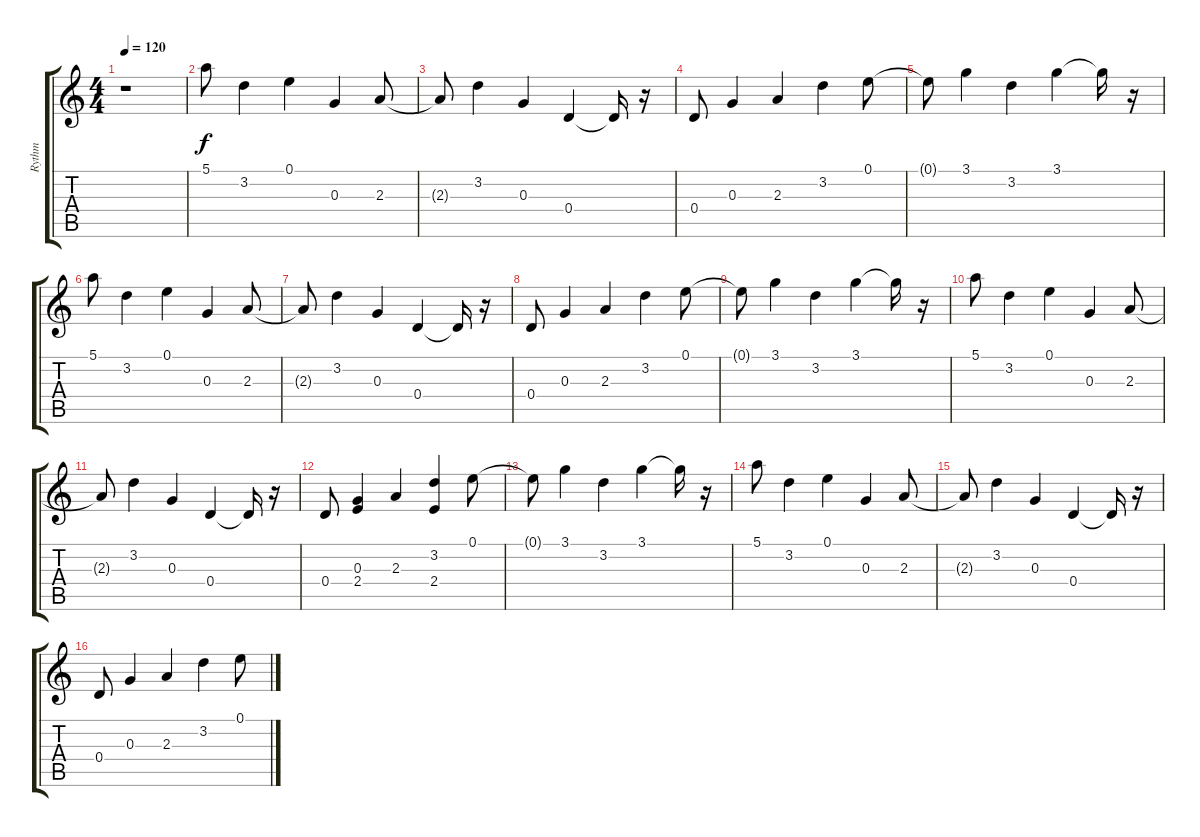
\track ("Rythm" "Rythm") {instrument overdrivenguitar}
\staff {score tabs}
\tuning (E4 B3 G3 D3 A2 E2) {hide}
\ts (4 4)
\tempo 120
\clef g2
\ks c
r.1{dy f instrument overdrivenguitar} |
5.1.8 3.2.4 0.1.4 0.3.4 2.3.8 |
2.3{t}.8 3.2.4 0.3.4 0.4.4 0.4{t}.16 r.16 |
0.4.8 0.3.4 2.3.4 3.2.4 0.1.8 |
0.1{t}.8 3.1.4 3.2.4 3.1.4 3.1{t}.16 r.16 |
5.1.8 3.2.4 0.1.4 0.3.4 2.3.8 |
2.3{t}.8 3.2.4 0.3.4 0.4.4 0.4{t}.16 r.16 |
0.4.8 0.3.4 2.3.4 3.2.4 0.1.8 |
0.1{t}.8 3.1.4 3.2.4 3.1.4 3.1{t}.16 r.16 |
5.1.8 3.2.4 0.1.4 0.3.4 2.3.8 |
2.3{t}.8 3.2.4 0.3.4 0.4.4 0.4{t}.16 r.16 |
0.4.8 (0.3 2.4).4 2.3.4 (3.2 2.4).4 0.1.8 |
0.1{t}.8 3.1.4 3.2.4 3.1.4 3.1{t}.16 r.16 |
5.1.8 3.2.4 0.1.4 0.3.4 2.3.8 |
2.3{t}.8 3.2.4 0.3.4 0.4.4 0.4{t}.16 r.16 |
0.4.8 0.3.4 2.3.4 3.2.4 0.1.8
